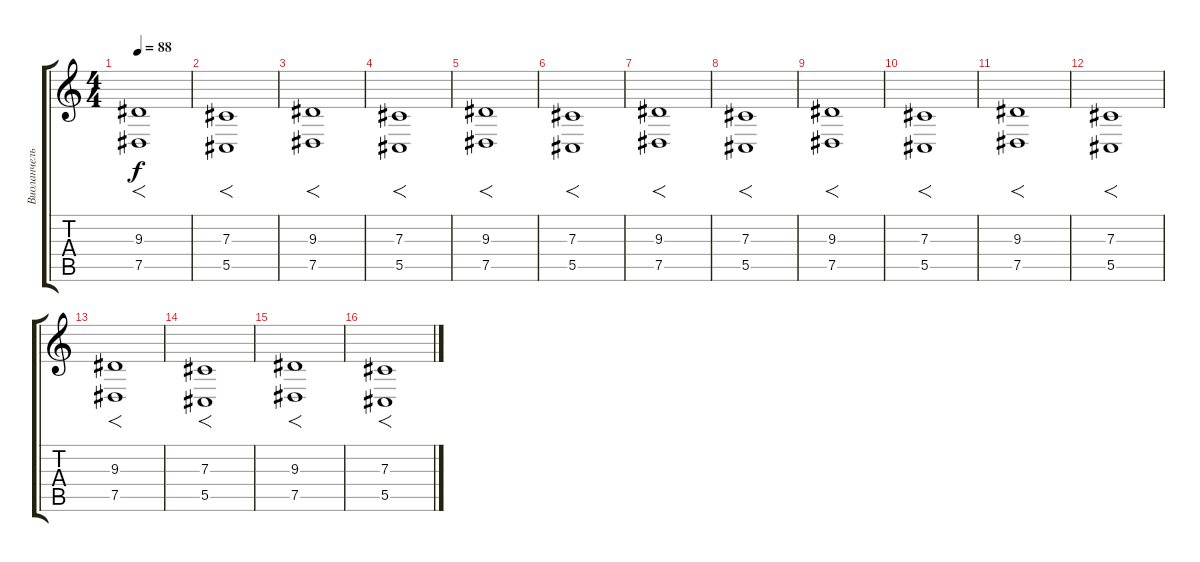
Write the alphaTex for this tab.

\track ("Виоланчель" "Виоланчель") {instrument viola}
\staff {score tabs}
\tuning (Eb4 Bb3 Gb3 Db3 Ab2 Eb2) {hide}
\ts (4 4)
\tempo 88
\clef g2
\ks c
(9.3 7.5).1{f dy f} |
(7.3 5.5).1{f} |
(9.3 7.5).1{f} |
(7.3 5.5).1{f} |
(9.3 7.5).1{f} |
(7.3 5.5).1{f} |
(9.3 7.5).1{f} |
(7.3 5.5).1{f} |
(9.3 7.5).1{f} |
(7.3 5.5).1{f} |
(9.3 7.5).1{f} |
(7.3 5.5).1{f} |
(9.3 7.5).1{f} |
(7.3 5.5).1{f} |
(9.3 7.5).1{f} |
(7.3 5.5).1{f}
